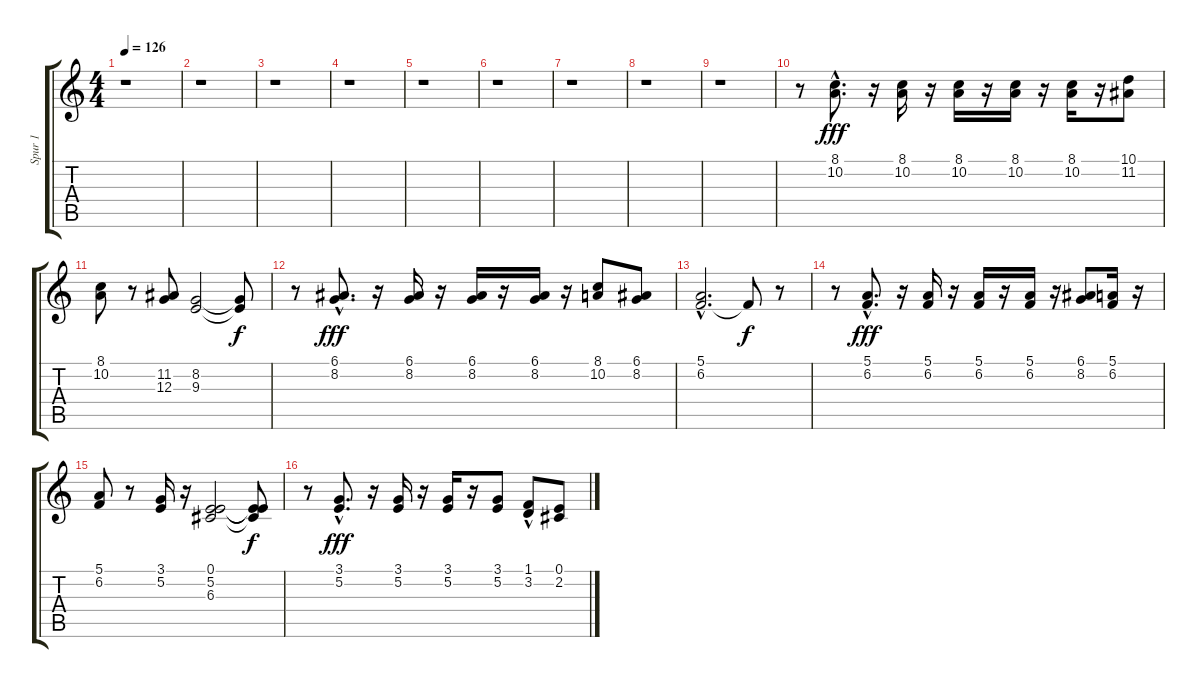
\track ("Spur 1" "Spur 1") {instrument honkytonkpiano}
\staff {score tabs}
\tuning (E4 B3 G3 D3 A2 E2) {hide}
\ts (4 4)
\tempo 126
\clef g2
\ks c
r.1{dy fff} |
r.1 |
r.1 |
r.1 |
r.1 |
r.1 |
r.1 |
r.1 |
r.1 |
r.8 (8.1{hac} 10.2).8{d} r.16 (8.1 10.2).16 r.16 (8.1 10.2).16 r.16 (8.1 10.2).16 r.16 (8.1 10.2).16 r.16 (10.1 11.2).8 |
(8.1 10.2).8 r.8 (11.2 12.3).8 (8.2 9.3).2 (8.2{t} 9.3{t}).8{dy f} |
r.8 (6.1{hac} 8.2{hac}).8{d dy fff} r.16 (6.1 8.2).16 r.16 (6.1 8.2).16 r.16 (6.1 8.2).16 r.16 (8.1 10.2).8 (6.1 8.2).8 |
(5.1{hac} 6.2{hac}).2{d} 6.2{t}.8{dy f} r.8 |
r.8 (5.1 6.2{hac}).8{d dy fff} r.16 (5.1 6.2).16 r.16 (5.1 6.2).16 r.16 (5.1 6.2).16 r.16 (6.1 8.2).8 (5.1 6.2).16 r.16 |
(5.1 6.2).8 r.8 (3.1 5.2).16 r.16 (0.1 5.2 6.3).2 (0.1{t} 5.2{t} 6.3{t}).8{dy f} |
r.8 (3.1{hac} 5.2{hac}).8{d dy fff} r.16 (3.1 5.2).16 r.16 (3.1 5.2).16 r.16 (3.1 5.2).8 (1.1 3.2{hac}).8 (0.1 2.2).8
